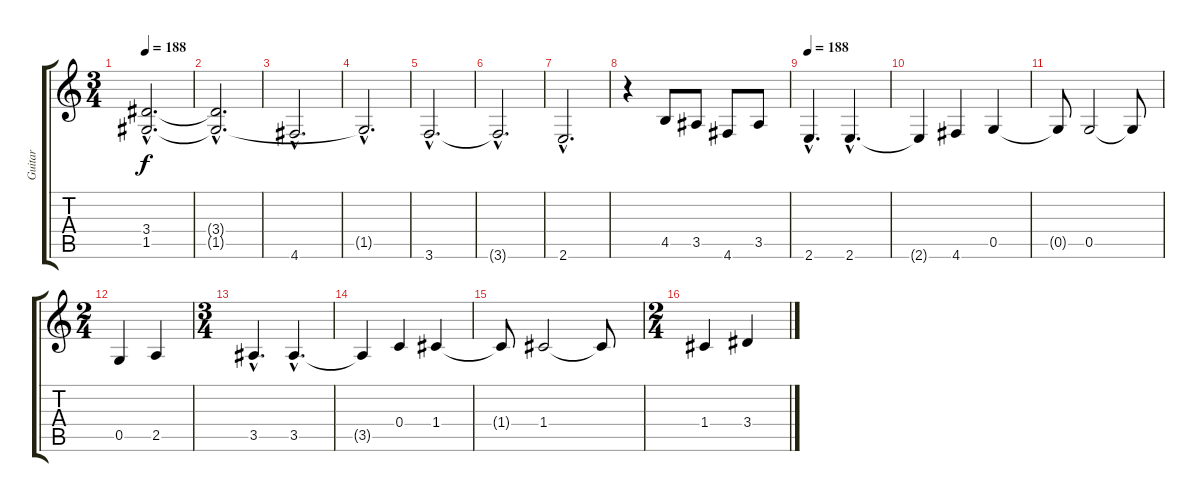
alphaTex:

\track ("Guitar" "Guitar") {instrument distortionguitar}
\staff {score tabs}
\tuning (D4 A3 F3 C3 G2 D2) {hide}
\ts (3 4)
\tempo 188
\clef g2
\ks c
(3.4{hac} 1.5{hac}).2{d dy f} |
(3.4{hac t} 1.5{hac t}).2{d} |
4.6{hac}.2{d} |
1.5{hac t}.2{d} |
3.6{hac}.2{d} |
3.6{hac t}.2{d} |
2.6{hac}.2{d} |
r.4 4.5.8 3.5.8 4.6.8 3.5.8 |
\tempo 188
2.6{hac}.4{d} 2.6{hac}.4{d} |
2.6{t}.4 4.6.4 0.5.4 |
0.5{t}.8 0.5.2 0.5{t}.8 |
\ts (2 4)
0.5.4 2.5.4 |
\ts (3 4)
3.5{hac}.4{d} 3.5{hac}.4{d} |
3.5{t}.4 0.4.4 1.4.4 |
1.4{t}.8 1.4.2 1.4{t}.8 |
\ts (2 4)
1.4.4 3.4.4
